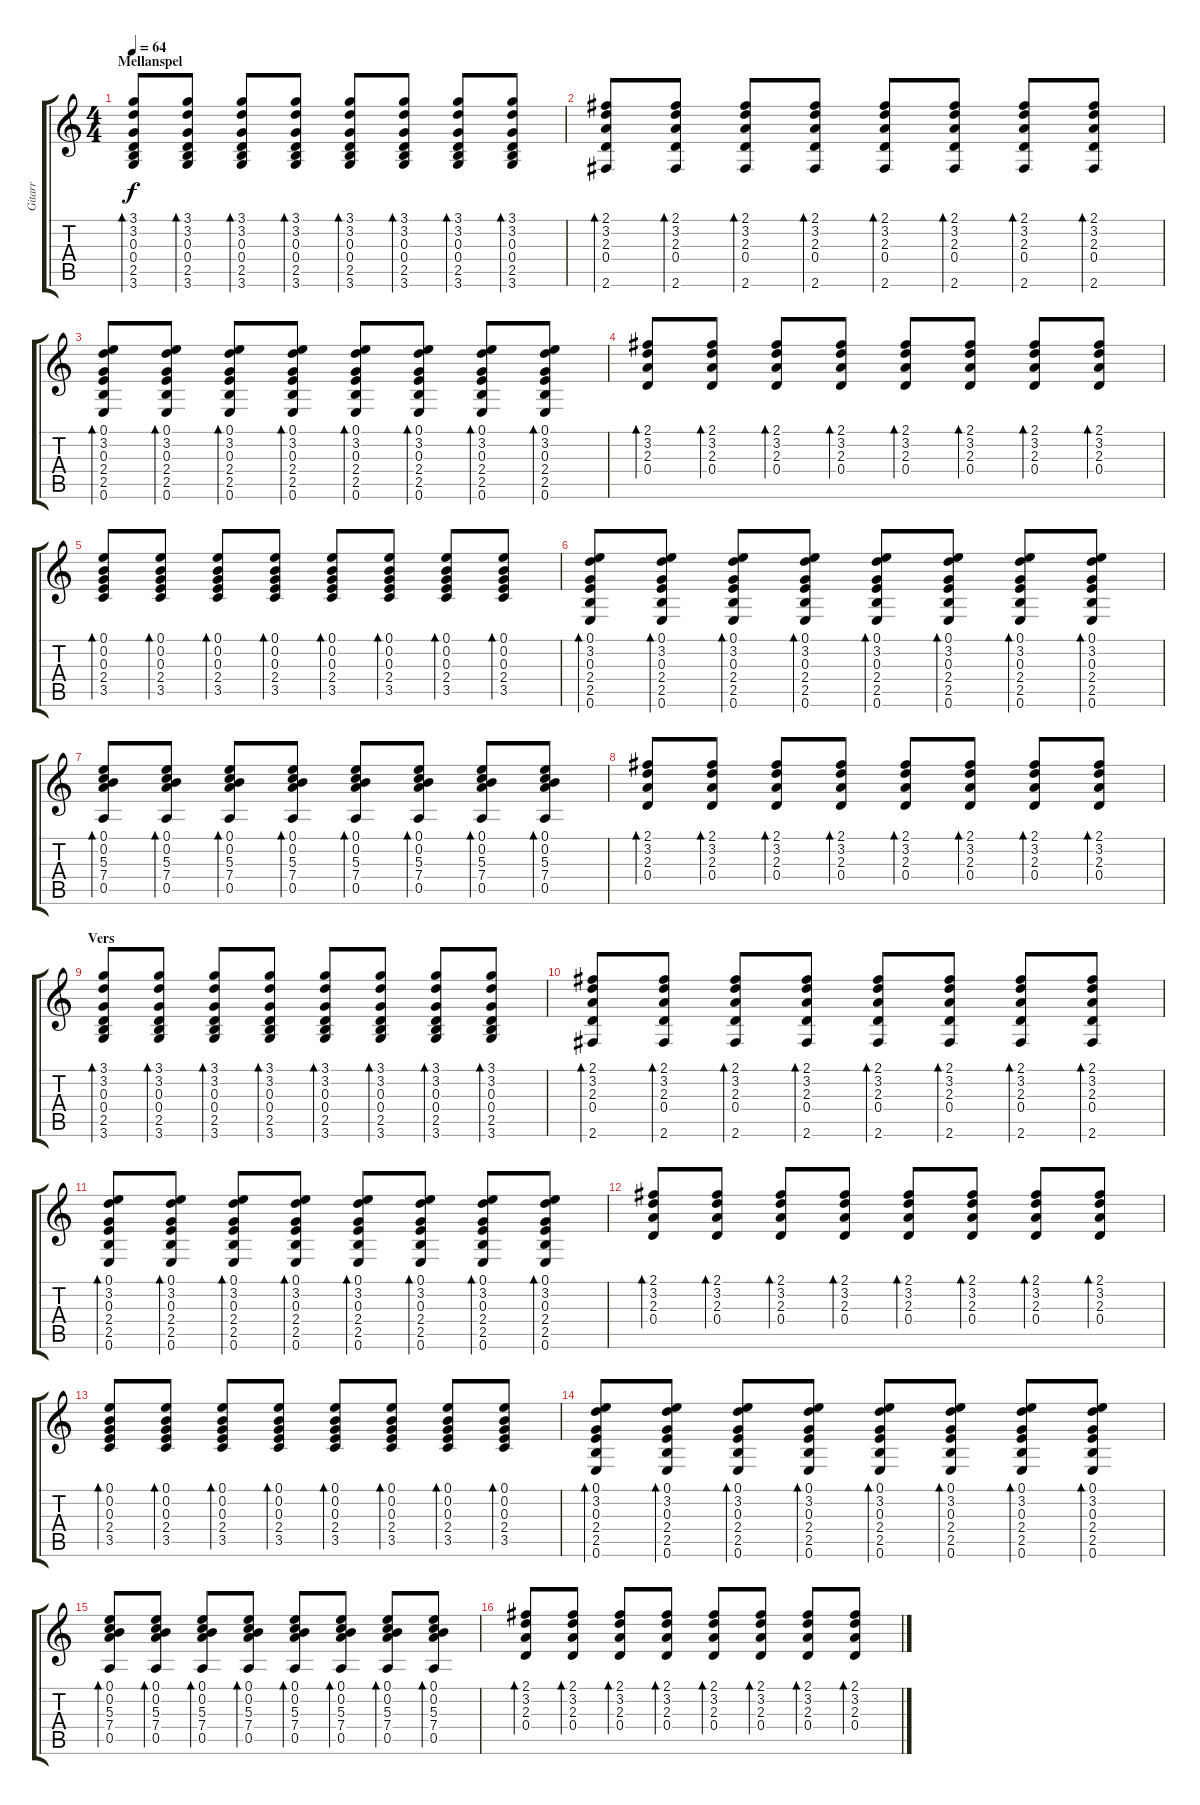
\track ("Gitarr" "Gitarr") {instrument acousticguitarsteel}
\staff {score tabs}
\tuning (E4 B3 G3 D3 A2 E2) {hide}
\ts (4 4)
\section ("" "Mellanspel")
\tempo 64
\clef g2
\ks c
(3.1 3.2 0.3 0.4 2.5 3.6).8{bd 30 dy f} (3.1 3.2 0.3 0.4 2.5 3.6).8{bd 30} (3.1 3.2 0.3 0.4 2.5 3.6).8{bd 30} (3.1 3.2 0.3 0.4 2.5 3.6).8{bd 30} (3.1 3.2 0.3 0.4 2.5 3.6).8{bd 30} (3.1 3.2 0.3 0.4 2.5 3.6).8{bd 30} (3.1 3.2 0.3 0.4 2.5 3.6).8{bd 30} (3.1 3.2 0.3 0.4 2.5 3.6).8{bd 30} |
(2.1 3.2 2.3 0.4 2.6).8{bd 30} (2.1 3.2 2.3 0.4 2.6).8{bd 30} (2.1 3.2 2.3 0.4 2.6).8{bd 30} (2.1 3.2 2.3 0.4 2.6).8{bd 30} (2.1 3.2 2.3 0.4 2.6).8{bd 30} (2.1 3.2 2.3 0.4 2.6).8{bd 30} (2.1 3.2 2.3 0.4 2.6).8{bd 30} (2.1 3.2 2.3 0.4 2.6).8{bd 30} |
(0.1 3.2 0.3 2.4 2.5 0.6).8{bd 30} (0.1 3.2 0.3 2.4 2.5 0.6).8{bd 30} (0.1 3.2 0.3 2.4 2.5 0.6).8{bd 30} (0.1 3.2 0.3 2.4 2.5 0.6).8{bd 30} (0.1 3.2 0.3 2.4 2.5 0.6).8{bd 30} (0.1 3.2 0.3 2.4 2.5 0.6).8{bd 30} (0.1 3.2 0.3 2.4 2.5 0.6).8{bd 30} (0.1 3.2 0.3 2.4 2.5 0.6).8{bd 30} |
(2.1 3.2 2.3 0.4).8{bd 30} (2.1 3.2 2.3 0.4).8{bd 30} (2.1 3.2 2.3 0.4).8{bd 30} (2.1 3.2 2.3 0.4).8{bd 30} (2.1 3.2 2.3 0.4).8{bd 30} (2.1 3.2 2.3 0.4).8{bd 30} (2.1 3.2 2.3 0.4).8{bd 30} (2.1 3.2 2.3 0.4).8{bd 30} |
(0.1 0.2 0.3 2.4 3.5).8{bd 30} (0.1 0.2 0.3 2.4 3.5).8{bd 30} (0.1 0.2 0.3 2.4 3.5).8{bd 30} (0.1 0.2 0.3 2.4 3.5).8{bd 30} (0.1 0.2 0.3 2.4 3.5).8{bd 30} (0.1 0.2 0.3 2.4 3.5).8{bd 30} (0.1 0.2 0.3 2.4 3.5).8{bd 30} (0.1 0.2 0.3 2.4 3.5).8{bd 30} |
(0.1 3.2 0.3 2.4 2.5 0.6).8{bd 30} (0.1 3.2 0.3 2.4 2.5 0.6).8{bd 30} (0.1 3.2 0.3 2.4 2.5 0.6).8{bd 30} (0.1 3.2 0.3 2.4 2.5 0.6).8{bd 30} (0.1 3.2 0.3 2.4 2.5 0.6).8{bd 30} (0.1 3.2 0.3 2.4 2.5 0.6).8{bd 30} (0.1 3.2 0.3 2.4 2.5 0.6).8{bd 30} (0.1 3.2 0.3 2.4 2.5 0.6).8{bd 30} |
(0.1 0.2 5.3 7.4 0.5).8{bd 30} (0.1 0.2 5.3 7.4 0.5).8{bd 30} (0.1 0.2 5.3 7.4 0.5).8{bd 30} (0.1 0.2 5.3 7.4 0.5).8{bd 30} (0.1 0.2 5.3 7.4 0.5).8{bd 30} (0.1 0.2 5.3 7.4 0.5).8{bd 30} (0.1 0.2 5.3 7.4 0.5).8{bd 30} (0.1 0.2 5.3 7.4 0.5).8{bd 30} |
(2.1 3.2 2.3 0.4).8{bd 30} (2.1 3.2 2.3 0.4).8{bd 30} (2.1 3.2 2.3 0.4).8{bd 30} (2.1 3.2 2.3 0.4).8{bd 30} (2.1 3.2 2.3 0.4).8{bd 30} (2.1 3.2 2.3 0.4).8{bd 30} (2.1 3.2 2.3 0.4).8{bd 30} (2.1 3.2 2.3 0.4).8{bd 30} |
\section ("" "Vers")
(3.1 3.2 0.3 0.4 2.5 3.6).8{bd 30} (3.1 3.2 0.3 0.4 2.5 3.6).8{bd 30} (3.1 3.2 0.3 0.4 2.5 3.6).8{bd 30} (3.1 3.2 0.3 0.4 2.5 3.6).8{bd 30} (3.1 3.2 0.3 0.4 2.5 3.6).8{bd 30} (3.1 3.2 0.3 0.4 2.5 3.6).8{bd 30} (3.1 3.2 0.3 0.4 2.5 3.6).8{bd 30} (3.1 3.2 0.3 0.4 2.5 3.6).8{bd 30} |
(2.1 3.2 2.3 0.4 2.6).8{bd 30} (2.1 3.2 2.3 0.4 2.6).8{bd 30} (2.1 3.2 2.3 0.4 2.6).8{bd 30} (2.1 3.2 2.3 0.4 2.6).8{bd 30} (2.1 3.2 2.3 0.4 2.6).8{bd 30} (2.1 3.2 2.3 0.4 2.6).8{bd 30} (2.1 3.2 2.3 0.4 2.6).8{bd 30} (2.1 3.2 2.3 0.4 2.6).8{bd 30} |
(0.1 3.2 0.3 2.4 2.5 0.6).8{bd 30} (0.1 3.2 0.3 2.4 2.5 0.6).8{bd 30} (0.1 3.2 0.3 2.4 2.5 0.6).8{bd 30} (0.1 3.2 0.3 2.4 2.5 0.6).8{bd 30} (0.1 3.2 0.3 2.4 2.5 0.6).8{bd 30} (0.1 3.2 0.3 2.4 2.5 0.6).8{bd 30} (0.1 3.2 0.3 2.4 2.5 0.6).8{bd 30} (0.1 3.2 0.3 2.4 2.5 0.6).8{bd 30} |
(2.1 3.2 2.3 0.4).8{bd 30} (2.1 3.2 2.3 0.4).8{bd 30} (2.1 3.2 2.3 0.4).8{bd 30} (2.1 3.2 2.3 0.4).8{bd 30} (2.1 3.2 2.3 0.4).8{bd 30} (2.1 3.2 2.3 0.4).8{bd 30} (2.1 3.2 2.3 0.4).8{bd 30} (2.1 3.2 2.3 0.4).8{bd 30} |
(0.1 0.2 0.3 2.4 3.5).8{bd 30} (0.1 0.2 0.3 2.4 3.5).8{bd 30} (0.1 0.2 0.3 2.4 3.5).8{bd 30} (0.1 0.2 0.3 2.4 3.5).8{bd 30} (0.1 0.2 0.3 2.4 3.5).8{bd 30} (0.1 0.2 0.3 2.4 3.5).8{bd 30} (0.1 0.2 0.3 2.4 3.5).8{bd 30} (0.1 0.2 0.3 2.4 3.5).8{bd 30} |
(0.1 3.2 0.3 2.4 2.5 0.6).8{bd 30} (0.1 3.2 0.3 2.4 2.5 0.6).8{bd 30} (0.1 3.2 0.3 2.4 2.5 0.6).8{bd 30} (0.1 3.2 0.3 2.4 2.5 0.6).8{bd 30} (0.1 3.2 0.3 2.4 2.5 0.6).8{bd 30} (0.1 3.2 0.3 2.4 2.5 0.6).8{bd 30} (0.1 3.2 0.3 2.4 2.5 0.6).8{bd 30} (0.1 3.2 0.3 2.4 2.5 0.6).8{bd 30} |
(0.1 0.2 5.3 7.4 0.5).8{bd 30} (0.1 0.2 5.3 7.4 0.5).8{bd 30} (0.1 0.2 5.3 7.4 0.5).8{bd 30} (0.1 0.2 5.3 7.4 0.5).8{bd 30} (0.1 0.2 5.3 7.4 0.5).8{bd 30} (0.1 0.2 5.3 7.4 0.5).8{bd 30} (0.1 0.2 5.3 7.4 0.5).8{bd 30} (0.1 0.2 5.3 7.4 0.5).8{bd 30} |
(2.1 3.2 2.3 0.4).8{bd 30} (2.1 3.2 2.3 0.4).8{bd 30} (2.1 3.2 2.3 0.4).8{bd 30} (2.1 3.2 2.3 0.4).8{bd 30} (2.1 3.2 2.3 0.4).8{bd 30} (2.1 3.2 2.3 0.4).8{bd 30} (2.1 3.2 2.3 0.4).8{bd 30} (2.1 3.2 2.3 0.4).8{bd 30}
